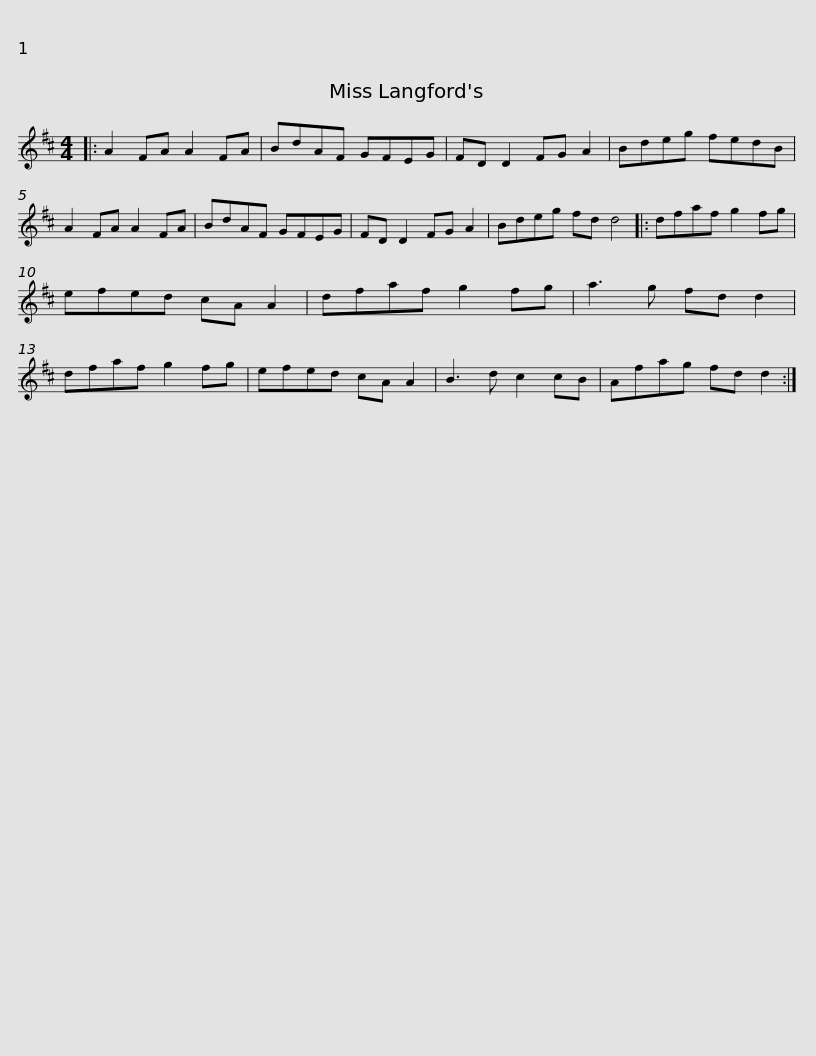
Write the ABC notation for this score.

X:1
L:1/8
M:4/4
I:linebreak $
K:D
V:1 treble
V:1
|: A2 FA A2 FA | BdAF GFEG | FD D2 FG A2 | Bdeg fedB | A2 FA A2 FA | %5
 BdAF GFEG |$ FD D2 FG A2 | Bdeg fd d4 |: dfaf g2 fg | efed cA A2 | %10
 dfaf g2 fg | a3 g fd d2 |$ dfaf g2 fg | efed cA A2 | B3 d c2 cB | %15
 Afag fd d2 :| %16
